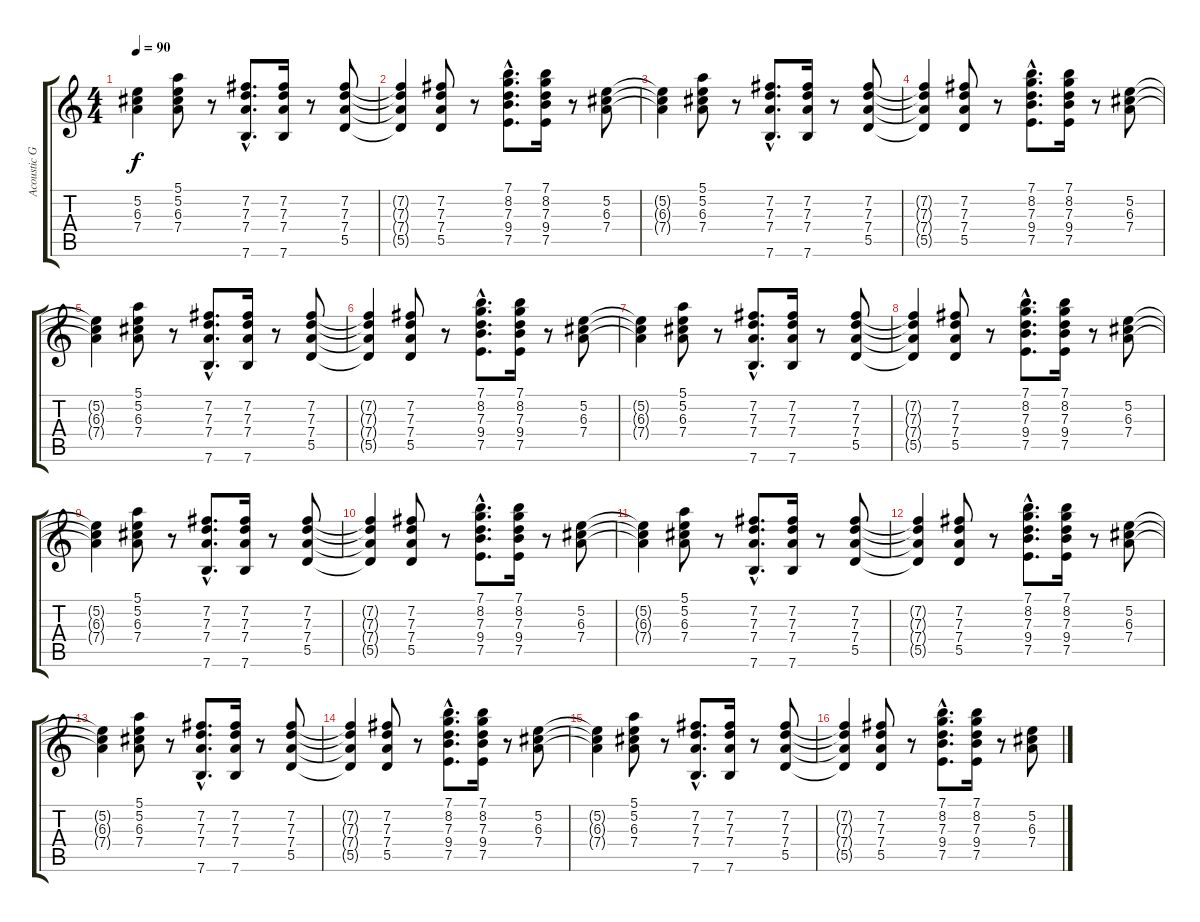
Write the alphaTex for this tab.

\track ("Acoustic Guitar 1" "Acoustic G") {instrument acousticguitarsteel}
\staff {score tabs}
\tuning (E4 B3 G3 D3 A2 E2) {hide}
\ts (4 4)
\tempo 90
\clef g2
\ks c
(5.2{t} 6.3{t} 7.4{t}).4{dy f} (5.1 5.2 6.3 7.4).8 r.8 (7.2{hac} 7.3{hac} 7.4{hac} 7.6{hac}).8{d} (7.2 7.3 7.4 7.6).16 r.8 (7.2 7.3 7.4 5.5).8 |
(7.2{t} 7.3{t} 7.4{t} 5.5{t}).4 (7.2 7.3 7.4 5.5).8 r.8 (7.1{hac} 8.2{hac} 7.3{hac} 9.4{hac} 7.5{hac}).8{d} (7.1 8.2 7.3 9.4 7.5).16 r.8 (5.2 6.3 7.4).8 |
(5.2{t} 6.3{t} 7.4{t}).4 (5.1 5.2 6.3 7.4).8 r.8 (7.2{hac} 7.3{hac} 7.4{hac} 7.6{hac}).8{d} (7.2 7.3 7.4 7.6).16 r.8 (7.2 7.3 7.4 5.5).8 |
(7.2{t} 7.3{t} 7.4{t} 5.5{t}).4 (7.2 7.3 7.4 5.5).8 r.8 (7.1{hac} 8.2{hac} 7.3{hac} 9.4{hac} 7.5{hac}).8{d} (7.1 8.2 7.3 9.4 7.5).16 r.8 (5.2 6.3 7.4).8 |
(5.2{t} 6.3{t} 7.4{t}).4 (5.1 5.2 6.3 7.4).8 r.8 (7.2{hac} 7.3{hac} 7.4{hac} 7.6{hac}).8{d} (7.2 7.3 7.4 7.6).16 r.8 (7.2 7.3 7.4 5.5).8 |
(7.2{t} 7.3{t} 7.4{t} 5.5{t}).4 (7.2 7.3 7.4 5.5).8 r.8 (7.1{hac} 8.2{hac} 7.3{hac} 9.4{hac} 7.5{hac}).8{d} (7.1 8.2 7.3 9.4 7.5).16 r.8 (5.2 6.3 7.4).8 |
(5.2{t} 6.3{t} 7.4{t}).4 (5.1 5.2 6.3 7.4).8 r.8 (7.2{hac} 7.3{hac} 7.4{hac} 7.6{hac}).8{d} (7.2 7.3 7.4 7.6).16 r.8 (7.2 7.3 7.4 5.5).8 |
(7.2{t} 7.3{t} 7.4{t} 5.5{t}).4 (7.2 7.3 7.4 5.5).8 r.8 (7.1{hac} 8.2{hac} 7.3{hac} 9.4{hac} 7.5{hac}).8{d} (7.1 8.2 7.3 9.4 7.5).16 r.8 (5.2 6.3 7.4).8 |
(5.2{t} 6.3{t} 7.4{t}).4 (5.1 5.2 6.3 7.4).8 r.8 (7.2{hac} 7.3{hac} 7.4{hac} 7.6{hac}).8{d} (7.2 7.3 7.4 7.6).16 r.8 (7.2 7.3 7.4 5.5).8 |
(7.2{t} 7.3{t} 7.4{t} 5.5{t}).4 (7.2 7.3 7.4 5.5).8 r.8 (7.1{hac} 8.2{hac} 7.3{hac} 9.4{hac} 7.5{hac}).8{d} (7.1 8.2 7.3 9.4 7.5).16 r.8 (5.2 6.3 7.4).8 |
(5.2{t} 6.3{t} 7.4{t}).4 (5.1 5.2 6.3 7.4).8 r.8 (7.2{hac} 7.3{hac} 7.4{hac} 7.6{hac}).8{d} (7.2 7.3 7.4 7.6).16 r.8 (7.2 7.3 7.4 5.5).8 |
(7.2{t} 7.3{t} 7.4{t} 5.5{t}).4 (7.2 7.3 7.4 5.5).8 r.8 (7.1{hac} 8.2{hac} 7.3{hac} 9.4{hac} 7.5{hac}).8{d} (7.1 8.2 7.3 9.4 7.5).16 r.8 (5.2 6.3 7.4).8 |
(5.2{t} 6.3{t} 7.4{t}).4 (5.1 5.2 6.3 7.4).8 r.8 (7.2{hac} 7.3{hac} 7.4{hac} 7.6{hac}).8{d} (7.2 7.3 7.4 7.6).16 r.8 (7.2 7.3 7.4 5.5).8 |
(7.2{t} 7.3{t} 7.4{t} 5.5{t}).4 (7.2 7.3 7.4 5.5).8 r.8 (7.1{hac} 8.2{hac} 7.3{hac} 9.4{hac} 7.5{hac}).8{d} (7.1 8.2 7.3 9.4 7.5).16 r.8 (5.2 6.3 7.4).8 |
(5.2{t} 6.3{t} 7.4{t}).4 (5.1 5.2 6.3 7.4).8 r.8 (7.2{hac} 7.3{hac} 7.4{hac} 7.6{hac}).8{d} (7.2 7.3 7.4 7.6).16 r.8 (7.2 7.3 7.4 5.5).8 |
(7.2{t} 7.3{t} 7.4{t} 5.5{t}).4 (7.2 7.3 7.4 5.5).8 r.8 (7.1{hac} 8.2{hac} 7.3{hac} 9.4{hac} 7.5{hac}).8{d} (7.1 8.2 7.3 9.4 7.5).16 r.8 (5.2 6.3 7.4).8
